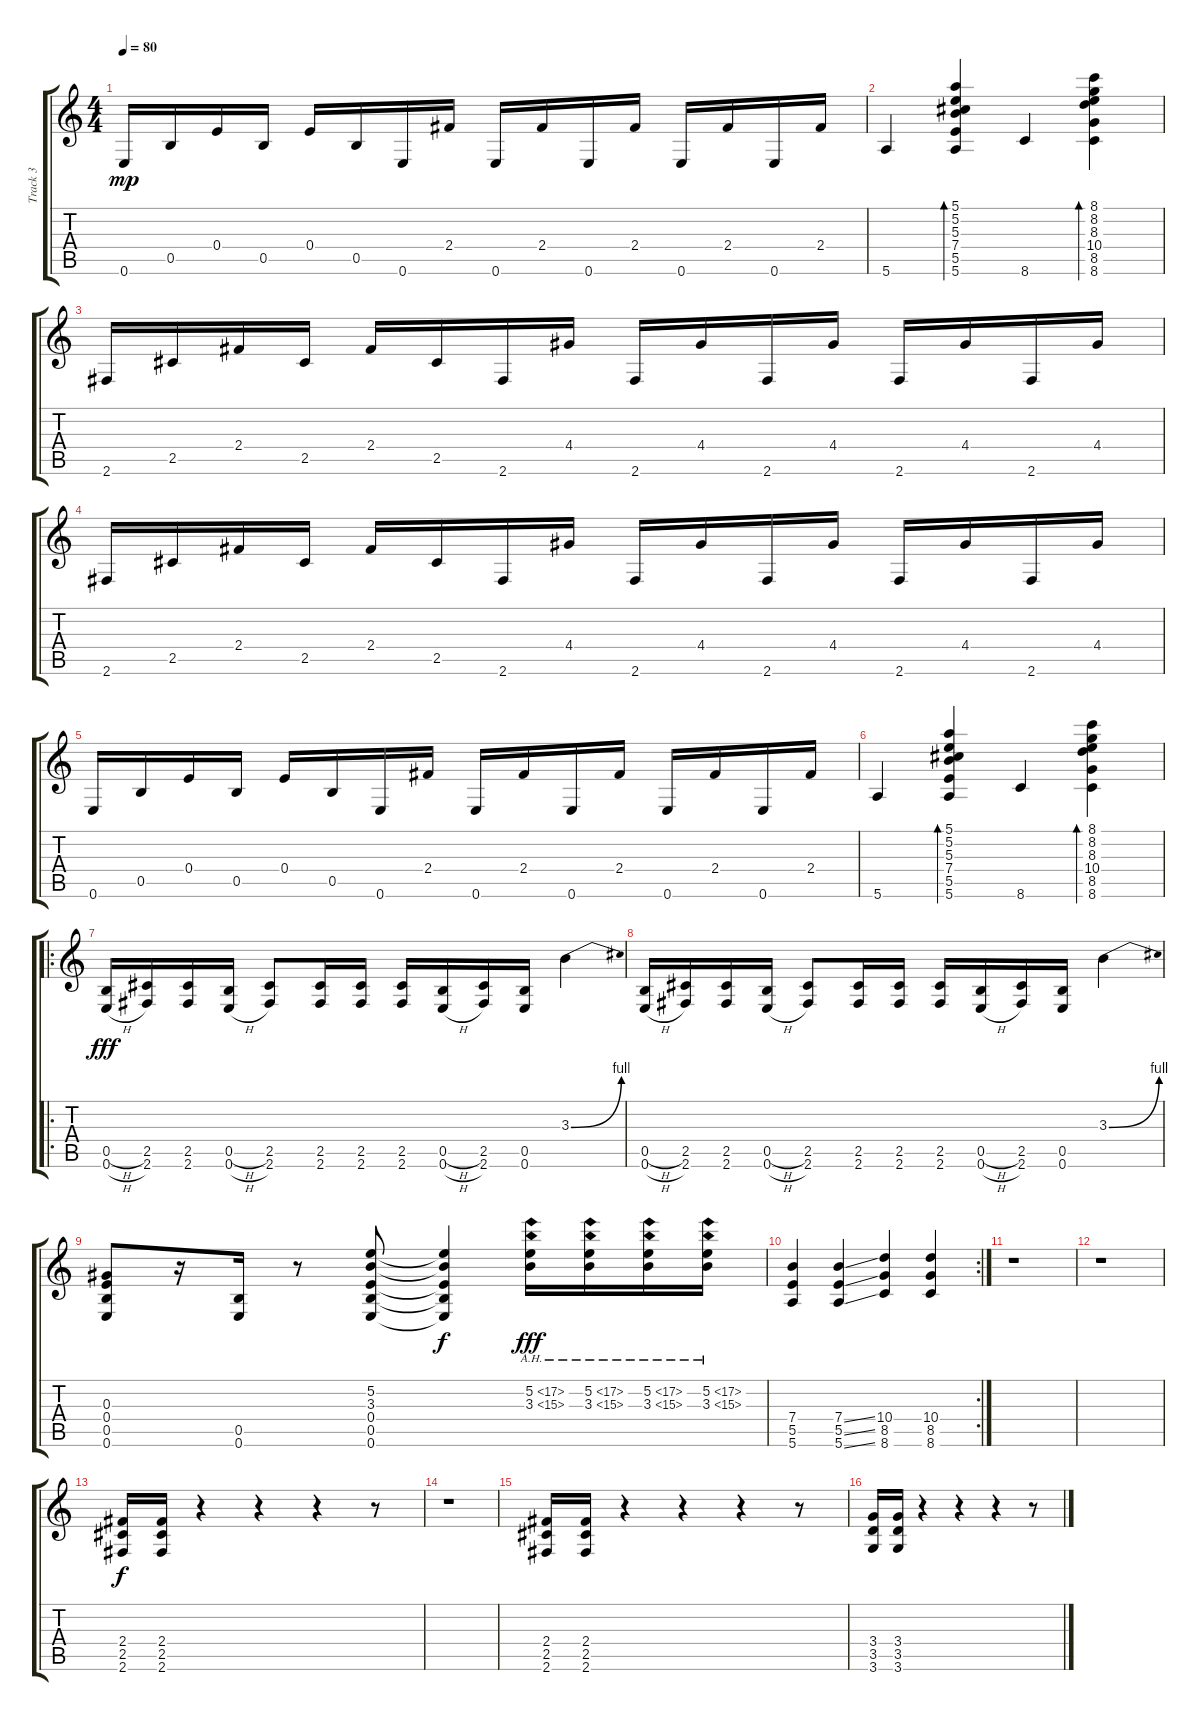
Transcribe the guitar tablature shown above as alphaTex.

\track ("Track 3" "Track 3") {instrument distortionguitar}
\staff {score tabs}
\tuning (E4 B3 Ab3 E3 B2 E2) {hide}
\ts (4 4)
\tempo 80
\clef g2
\ks c
0.6.16{dy mp} 0.5.16 0.4.16 0.5.16 0.4.16 0.5.16 0.6.16 2.4.16 0.6.16 2.4.16 0.6.16 2.4.16 0.6.16 2.4.16 0.6.16 2.4.16 |
5.6.4 (5.1 5.2 5.3 7.4 5.5 5.6).4{bd 30} 8.6.4 (8.1 8.2 8.3 10.4 8.5 8.6).4{bd 30} |
2.6.16 2.5.16 2.4.16 2.5.16 2.4.16 2.5.16 2.6.16 4.4.16 2.6.16 4.4.16 2.6.16 4.4.16 2.6.16 4.4.16 2.6.16 4.4.16 |
2.6.16 2.5.16 2.4.16 2.5.16 2.4.16 2.5.16 2.6.16 4.4.16 2.6.16 4.4.16 2.6.16 4.4.16 2.6.16 4.4.16 2.6.16 4.4.16 |
0.6.16 0.5.16 0.4.16 0.5.16 0.4.16 0.5.16 0.6.16 2.4.16 0.6.16 2.4.16 0.6.16 2.4.16 0.6.16 2.4.16 0.6.16 2.4.16 |
5.6.4 (5.1 5.2 5.3 7.4 5.5 5.6).4{bd 30} 8.6.4 (8.1 8.2 8.3 10.4 8.5 8.6).4{bd 30} |
\ro
(0.5{h} 0.6{h}).16{dy fff} (2.5 2.6).16 (2.5 2.6).16 (0.5{h} 0.6{h}).16 (2.5 2.6).8 (2.5 2.6).16 (2.5 2.6).16 (2.5 2.6).16 (0.5{h} 0.6{h}).16 (2.5 2.6).16 (0.5 0.6).16 3.3{be (bend 0 0 60 4)}.4 |
(0.5{h} 0.6{h}).16 (2.5 2.6).16 (2.5 2.6).16 (0.5{h} 0.6{h}).16 (2.5 2.6).8 (2.5 2.6).16 (2.5 2.6).16 (2.5 2.6).16 (0.5{h} 0.6{h}).16 (2.5 2.6).16 (0.5 0.6).16 3.3{be (bend 0 0 60 4)}.4 |
(0.3 0.4 0.5 0.6).8 r.16 (0.5 0.6).16 r.8 (5.2 3.3 0.4 0.5 0.6).8 (5.2{t} 3.3{t} 0.4{t} 0.5{t} 0.6{t}).4{dy f} (5.2{ah 12} 3.3{ah 12}).16{dy fff} (5.2{ah 12} 3.3{ah 12}).16 (5.2{ah 12} 3.3{ah 12}).16 (5.2{ah 12} 3.3{ah 12}).16 |
\rc 2
(7.4 5.5 5.6).4 (7.4{ss} 5.5{ss} 5.6{ss}).4 (10.4 8.5 8.6).4 (10.4 8.5 8.6).4 |
r.1 |
r.1 |
(2.4 2.5 2.6).16{dy f} (2.4 2.5 2.6).16 r.4 r.4 r.4 r.8 |
r.1 |
(2.4 2.5 2.6).16 (2.4 2.5 2.6).16 r.4 r.4 r.4 r.8 |
(3.4 3.5 3.6).16 (3.4 3.5 3.6).16 r.4 r.4 r.4 r.8
